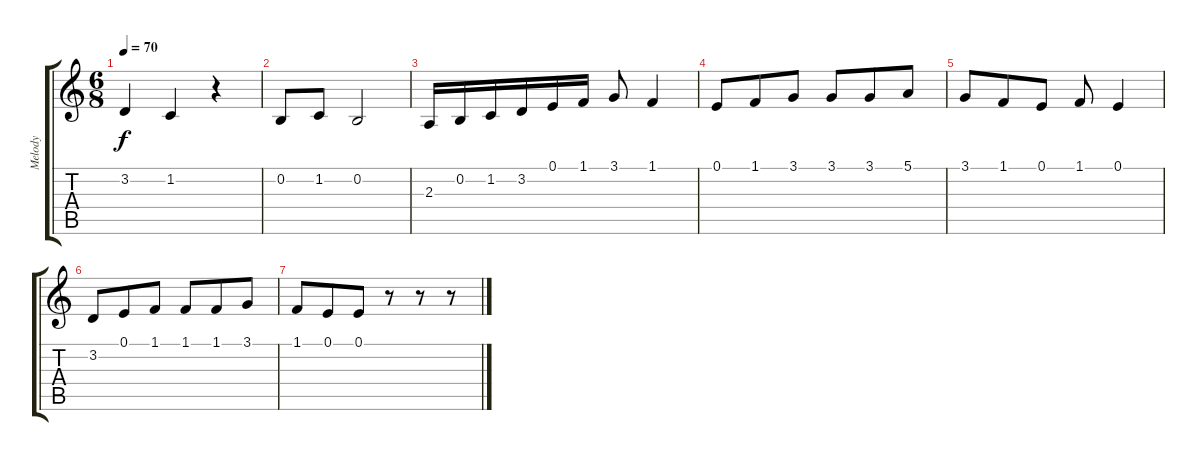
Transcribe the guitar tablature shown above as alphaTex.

\track ("Melody" "Melody") {instrument tremolostrings}
\staff {score tabs}
\tuning (E4 B3 G3 D3 A2 E2) {hide}
\ts (6 8)
\tempo 70
\clef g2
\ks c
3.2.4{dy f} 1.2.4 r.4 |
0.2.8 1.2.8 0.2.2 |
2.3.16 0.2.16 1.2.16 3.2.16 0.1.16 1.1.16 3.1.8 1.1.4 |
0.1.8 1.1.8 3.1.8 3.1.8 3.1.8 5.1.8 |
3.1.8 1.1.8 0.1.8 1.1.8 0.1.4 |
3.2.8 0.1.8 1.1.8 1.1.8 1.1.8 3.1.8 |
1.1.8 0.1.8 0.1.8 r.8 r.8 r.8
